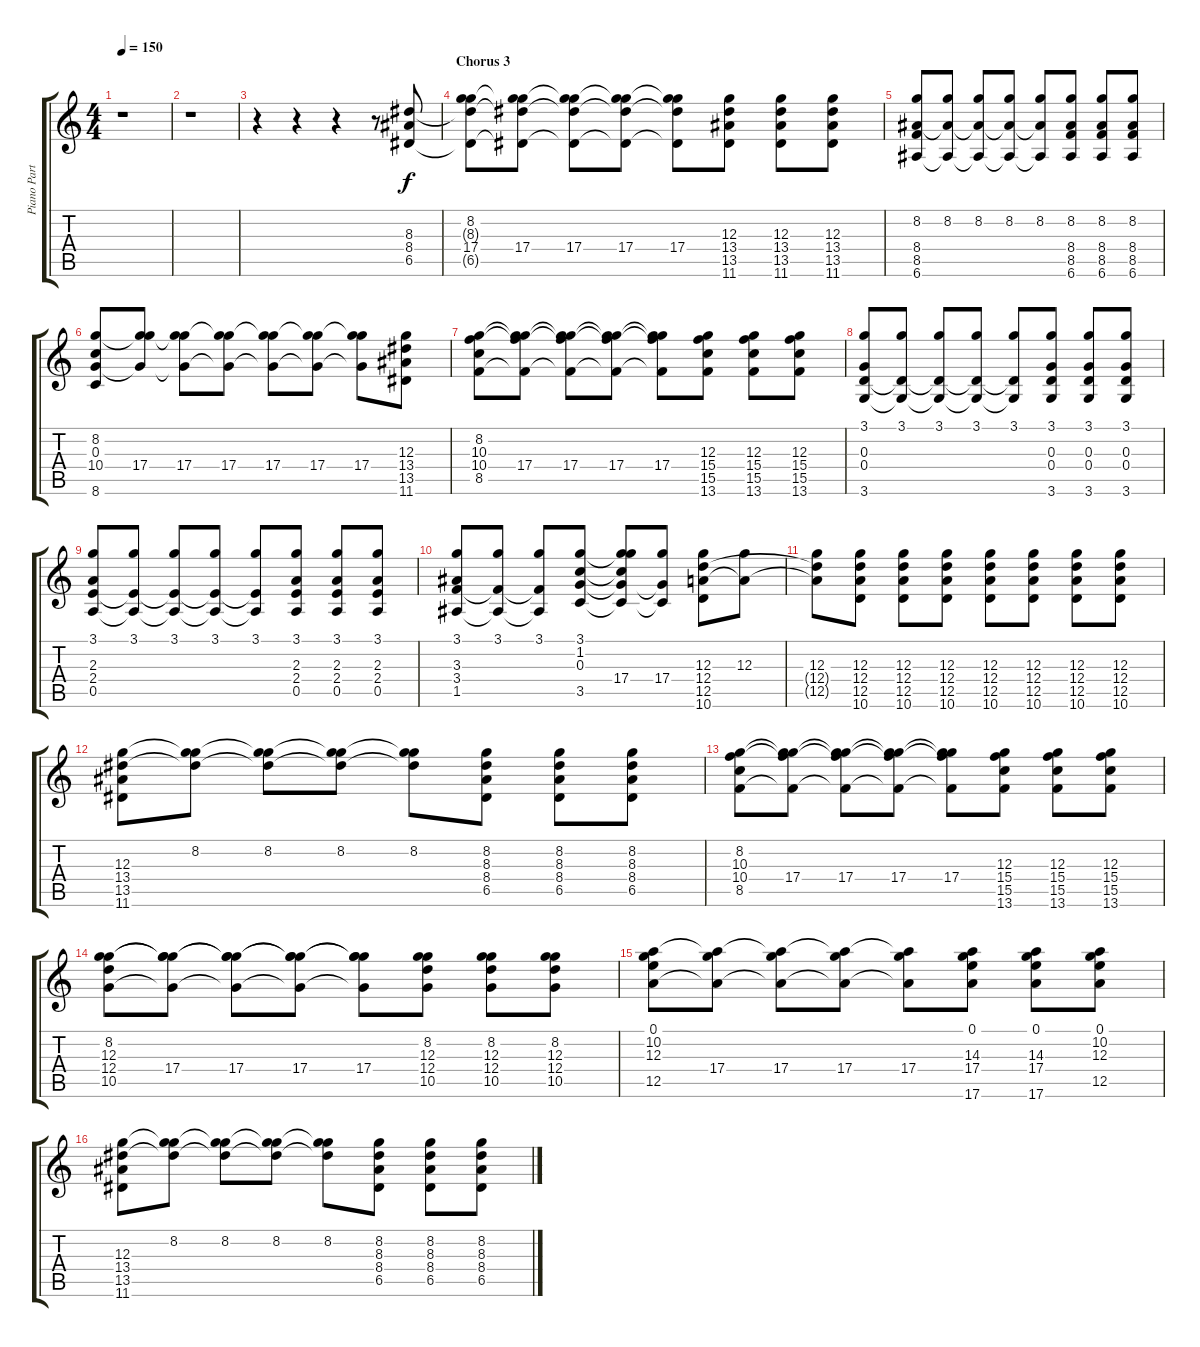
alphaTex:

\track ("Piano Part" "Piano Part") {instrument overdrivenguitar}
\staff {score tabs}
\tuning (E4 B3 G3 D3 A2 E2) {hide}
\ts (4 4)
\tempo 150
\clef g2
\ks c
r.1{dy f} |
r.1 |
r.4 r.4 r.4 r.8 (8.3 8.4 6.5).8 |
\section ("" "Chorus 3")
(8.2 8.3{t} 17.4 6.5{t}).8 (8.2{t} 8.3{t} 17.4 6.5{t}).8 (8.2{t} 8.3{t} 17.4 6.5{t}).8 (8.2{t} 8.3{t} 17.4 6.5{t}).8 (8.2{t} 8.3{t} 17.4 6.5{t}).8 (12.3 13.4 13.5 11.6).8 (12.3 13.4 13.5 11.6).8 (12.3 13.4 13.5 11.6).8 |
(8.2 8.4 8.5 6.6).8 (8.2 8.4{t} 6.6{t}).8 (8.2 8.4{t} 6.6{t}).8 (8.2 8.4{t} 6.6{t}).8 (8.2 8.4{t} 6.6{t}).8 (8.2 8.4 8.5 6.6).8 (8.2 8.4 8.5 6.6).8 (8.2 8.4 8.5 6.6).8 |
(8.2 0.3 10.4 8.6).8 (8.2{t} 0.3{t} 17.4).8 (8.2{t} 0.3{t} 17.4).8 (8.2{t} 0.3{t} 17.4).8 (8.2{t} 0.3{t} 17.4).8 (8.2{t} 0.3{t} 17.4).8 (8.2{t} 0.3{t} 17.4).8 (12.3 13.4 13.5 11.6).8 |
(8.2 10.3 10.4 8.5).8 (8.2{t} 10.3{t} 17.4 8.5{t}).8 (8.2{t} 10.3{t} 17.4 8.5{t}).8 (8.2{t} 10.3{t} 17.4 8.5{t}).8 (8.2{t} 10.3{t} 17.4 8.5{t}).8 (12.3 15.4 15.5 13.6).8 (12.3 15.4 15.5 13.6).8 (12.3 15.4 15.5 13.6).8 |
(3.1 0.3 0.4 3.6).8 (3.1 0.4{t} 3.6{t}).8 (3.1 0.4{t} 3.6{t}).8 (3.1 0.4{t} 3.6{t}).8 (3.1 0.4{t} 3.6{t}).8 (3.1 0.3 0.4 3.6).8 (3.1 0.3 0.4 3.6).8 (3.1 0.3 0.4 3.6).8 |
(3.1 2.3 2.4 0.5).8 (3.1 2.4{t} 0.5{t}).8 (3.1 2.4{t} 0.5{t}).8 (3.1 2.4{t} 0.5{t}).8 (3.1 2.4{t} 0.5{t}).8 (3.1 2.3 2.4 0.5).8 (3.1 2.3 2.4 0.5).8 (3.1 2.3 2.4 0.5).8 |
(3.1 3.3 3.4 1.5).8 (3.1 3.4{t} 1.5{t}).8 (3.1 3.4{t} 1.5{t}).8 (3.1 1.2 0.3 3.5).8 (3.1{t} 1.2{t} 0.3{t} 17.4 3.5{t}).8 (0.3{t} 17.4 3.5{t}).8 (12.3 12.4 12.5 10.6).8 (12.3 12.5{t}).8 |
(12.3 12.4{t} 12.5{t}).8 (12.3 12.4 12.5 10.6).8 (12.3 12.4 12.5 10.6).8 (12.3 12.4 12.5 10.6).8 (12.3 12.4 12.5 10.6).8 (12.3 12.4 12.5 10.6).8 (12.3 12.4 12.5 10.6).8 (12.3 12.4 12.5 10.6).8 |
(12.3 13.4 13.5 11.6).8 (8.2 12.3{t} 13.4{t}).8 (8.2 12.3{t} 13.4{t}).8 (8.2 12.3{t} 13.4{t}).8 (8.2 12.3{t} 13.4{t}).8 (8.2 8.3 8.4 6.5).8 (8.2 8.3 8.4 6.5).8 (8.2 8.3 8.4 6.5).8 |
(8.2 10.3 10.4 8.5).8 (8.2{t} 10.3{t} 17.4 8.5{t}).8 (8.2{t} 10.3{t} 17.4 8.5{t}).8 (8.2{t} 10.3{t} 17.4 8.5{t}).8 (8.2{t} 10.3{t} 17.4 8.5{t}).8 (12.3 15.4 15.5 13.6).8 (12.3 15.4 15.5 13.6).8 (12.3 15.4 15.5 13.6).8 |
(8.2 12.3 12.4 10.5).8 (8.2{t} 12.3{t} 17.4 10.5{t}).8 (8.2{t} 12.3{t} 17.4 10.5{t}).8 (8.2{t} 12.3{t} 17.4 10.5{t}).8 (8.2{t} 12.3{t} 17.4 10.5{t}).8 (8.2 12.3 12.4 10.5).8 (8.2 12.3 12.4 10.5).8 (8.2 12.3 12.4 10.5).8 |
(0.1 10.2 12.3 12.5).8 (10.2{t} 17.4 12.5{t}).8 (10.2{t} 17.4 12.5{t}).8 (10.2{t} 17.4 12.5{t}).8 (10.2{t} 17.4 12.5{t}).8 (0.1 14.3 17.4 17.6).8 (0.1 14.3 17.4 17.6).8 (0.1 10.2 12.3 12.5).8 |
(12.3 13.4 13.5 11.6).8 (8.2 12.3{t} 13.4{t}).8 (8.2 12.3{t} 13.4{t}).8 (8.2 12.3{t} 13.4{t}).8 (8.2 12.3{t} 13.4{t}).8 (8.2 8.3 8.4 6.5).8 (8.2 8.3 8.4 6.5).8 (8.2 8.3 8.4 6.5).8
